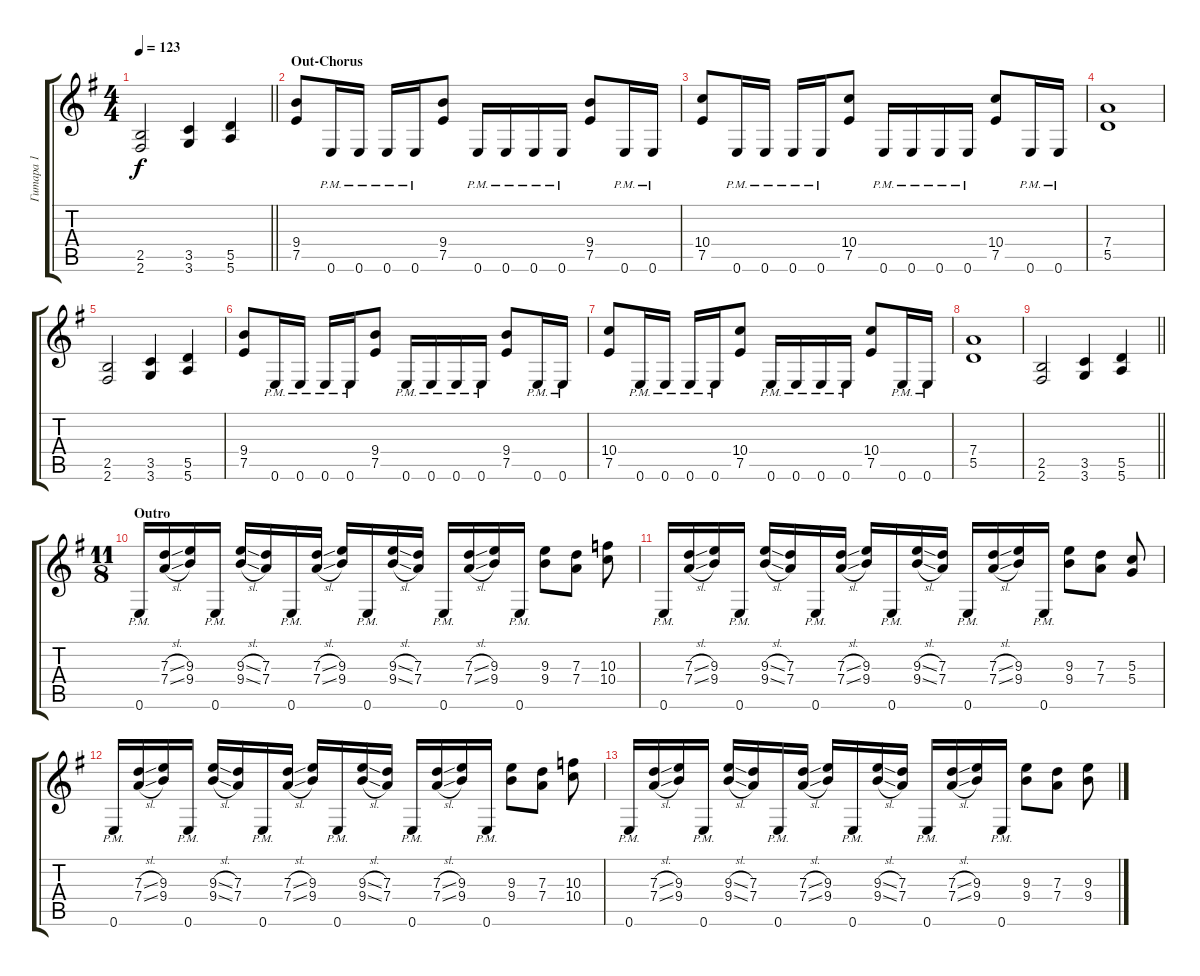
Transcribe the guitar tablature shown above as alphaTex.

\track ("Гитара 1" "Гитара 1") {instrument distortionguitar}
\staff {score tabs}
\tuning (E4 B3 G3 D3 A2 E2) {hide}
\ts (4 4)
\tempo 123
\clef g2
\barLineRight lightlight
\ks eminor
(2.5 2.6).2{dy f} (3.5 3.6).4 (5.5 5.6).4 |
\section ("" "Out-Chorus")
(9.4 7.5).8 0.6{pm}.16 0.6{pm}.16 0.6{pm}.16 0.6{pm}.16 (9.4 7.5).8 0.6{pm}.16 0.6{pm}.16 0.6{pm}.16 0.6{pm}.16 (9.4 7.5).8 0.6{pm}.16 0.6{pm}.16 |
(10.4 7.5).8 0.6{pm}.16 0.6{pm}.16 0.6{pm}.16 0.6{pm}.16 (10.4 7.5).8 0.6{pm}.16 0.6{pm}.16 0.6{pm}.16 0.6{pm}.16 (10.4 7.5).8 0.6{pm}.16 0.6{pm}.16 |
(7.4 5.5).1 |
(2.5 2.6).2 (3.5 3.6).4 (5.5 5.6).4 |
(9.4 7.5).8 0.6{pm}.16 0.6{pm}.16 0.6{pm}.16 0.6{pm}.16 (9.4 7.5).8 0.6{pm}.16 0.6{pm}.16 0.6{pm}.16 0.6{pm}.16 (9.4 7.5).8 0.6{pm}.16 0.6{pm}.16 |
(10.4 7.5).8 0.6{pm}.16 0.6{pm}.16 0.6{pm}.16 0.6{pm}.16 (10.4 7.5).8 0.6{pm}.16 0.6{pm}.16 0.6{pm}.16 0.6{pm}.16 (10.4 7.5).8 0.6{pm}.16 0.6{pm}.16 |
(7.4 5.5).1 |
\barLineRight lightlight
(2.5 2.6).2 (3.5 3.6).4 (5.5 5.6).4 |
\ts (11 8)
\section ("" "Outro")
0.6{pm}.16 (7.3{sl} 7.4{sl}).16 (9.3 9.4).16 0.6{pm}.16 (9.3{sl} 9.4{sl}).16 (7.3 7.4).16 0.6{pm}.16 (7.3{sl} 7.4{sl}).16 (9.3 9.4).16 0.6{pm}.16 (9.3{sl} 9.4{sl}).16 (7.3 7.4).16 0.6{pm}.16 (7.3{sl} 7.4{sl}).16 (9.3 9.4).16 0.6{pm}.16 (9.3 9.4).8 (7.3 7.4).8 (10.3 10.4).8 |
0.6{pm}.16 (7.3{sl} 7.4{sl}).16 (9.3 9.4).16 0.6{pm}.16 (9.3{sl} 9.4{sl}).16 (7.3 7.4).16 0.6{pm}.16 (7.3{sl} 7.4{sl}).16 (9.3 9.4).16 0.6{pm}.16 (9.3{sl} 9.4{sl}).16 (7.3 7.4).16 0.6{pm}.16 (7.3{sl} 7.4{sl}).16 (9.3 9.4).16 0.6{pm}.16 (9.3 9.4).8 (7.3 7.4).8 (5.3 5.4).8 |
0.6{pm}.16 (7.3{sl} 7.4{sl}).16 (9.3 9.4).16 0.6{pm}.16 (9.3{sl} 9.4{sl}).16 (7.3 7.4).16 0.6{pm}.16 (7.3{sl} 7.4{sl}).16 (9.3 9.4).16 0.6{pm}.16 (9.3{sl} 9.4{sl}).16 (7.3 7.4).16 0.6{pm}.16 (7.3{sl} 7.4{sl}).16 (9.3 9.4).16 0.6{pm}.16 (9.3 9.4).8 (7.3 7.4).8 (10.3 10.4).8 |
0.6{pm}.16 (7.3{sl} 7.4{sl}).16 (9.3 9.4).16 0.6{pm}.16 (9.3{sl} 9.4{sl}).16 (7.3 7.4).16 0.6{pm}.16 (7.3{sl} 7.4{sl}).16 (9.3 9.4).16 0.6{pm}.16 (9.3{sl} 9.4{sl}).16 (7.3 7.4).16 0.6{pm}.16 (7.3{sl} 7.4{sl}).16 (9.3 9.4).16 0.6{pm}.16 (9.3 9.4).8 (7.3 7.4).8 (9.3 9.4).8
